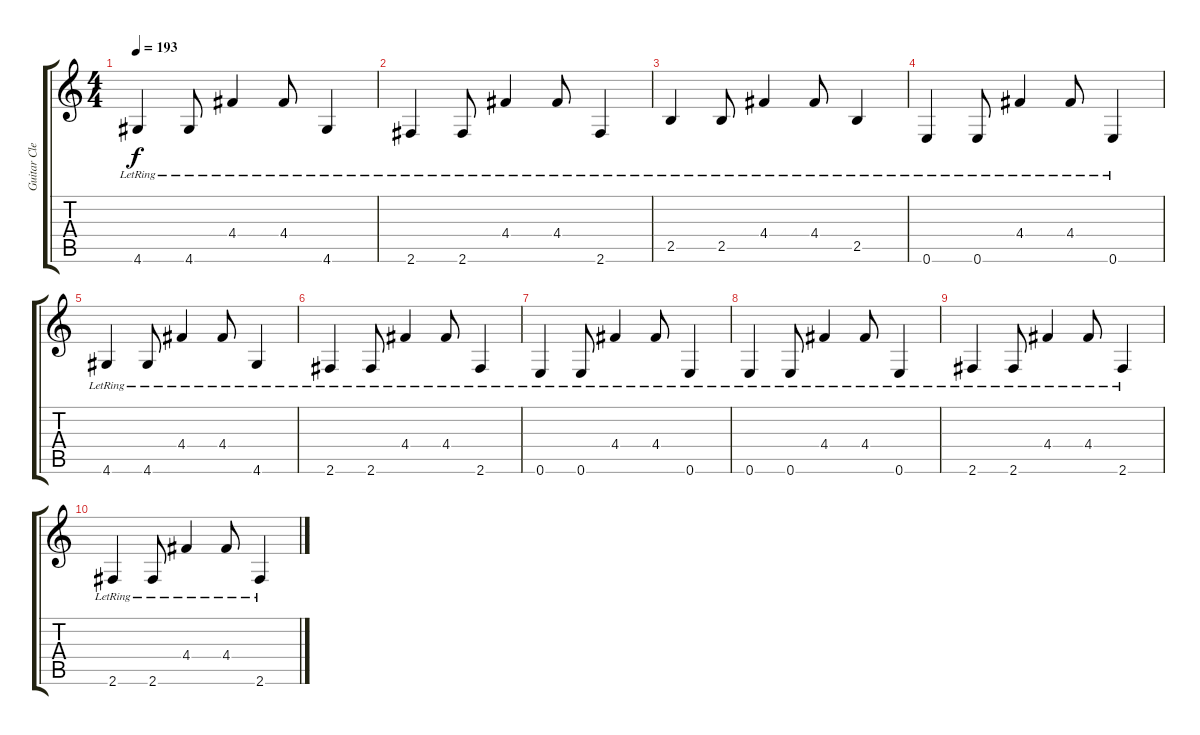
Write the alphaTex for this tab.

\track ("Guitar Clean" "Guitar Cle") {instrument electricguitarclean}
\staff {score tabs}
\tuning (E4 B3 G3 D3 A2 E2) {hide}
\ts (4 4)
\tempo 193
\clef g2
\ks c
4.6{lr}.4{dy f} 4.6{lr}.8 4.4{lr}.4 4.4{lr}.8 4.6{lr}.4 |
2.6{lr}.4 2.6{lr}.8 4.4{lr}.4 4.4{lr}.8 2.6{lr}.4 |
2.5{lr}.4 2.5{lr}.8 4.4{lr}.4 4.4{lr}.8 2.5{lr}.4 |
0.6{lr}.4 0.6{lr}.8 4.4{lr}.4 4.4{lr}.8 0.6{lr}.4 |
4.6{lr}.4 4.6{lr}.8 4.4{lr}.4 4.4{lr}.8 4.6{lr}.4 |
2.6{lr}.4 2.6{lr}.8 4.4{lr}.4 4.4{lr}.8 2.6{lr}.4 |
0.6{lr}.4 0.6{lr}.8 4.4{lr}.4 4.4{lr}.8 0.6{lr}.4 |
0.6{lr}.4 0.6{lr}.8 4.4{lr}.4 4.4{lr}.8 0.6{lr}.4 |
2.6{lr}.4 2.6{lr}.8 4.4{lr}.4 4.4{lr}.8 2.6{lr}.4 |
2.6{lr}.4 2.6{lr}.8 4.4{lr}.4 4.4{lr}.8 2.6{lr}.4
